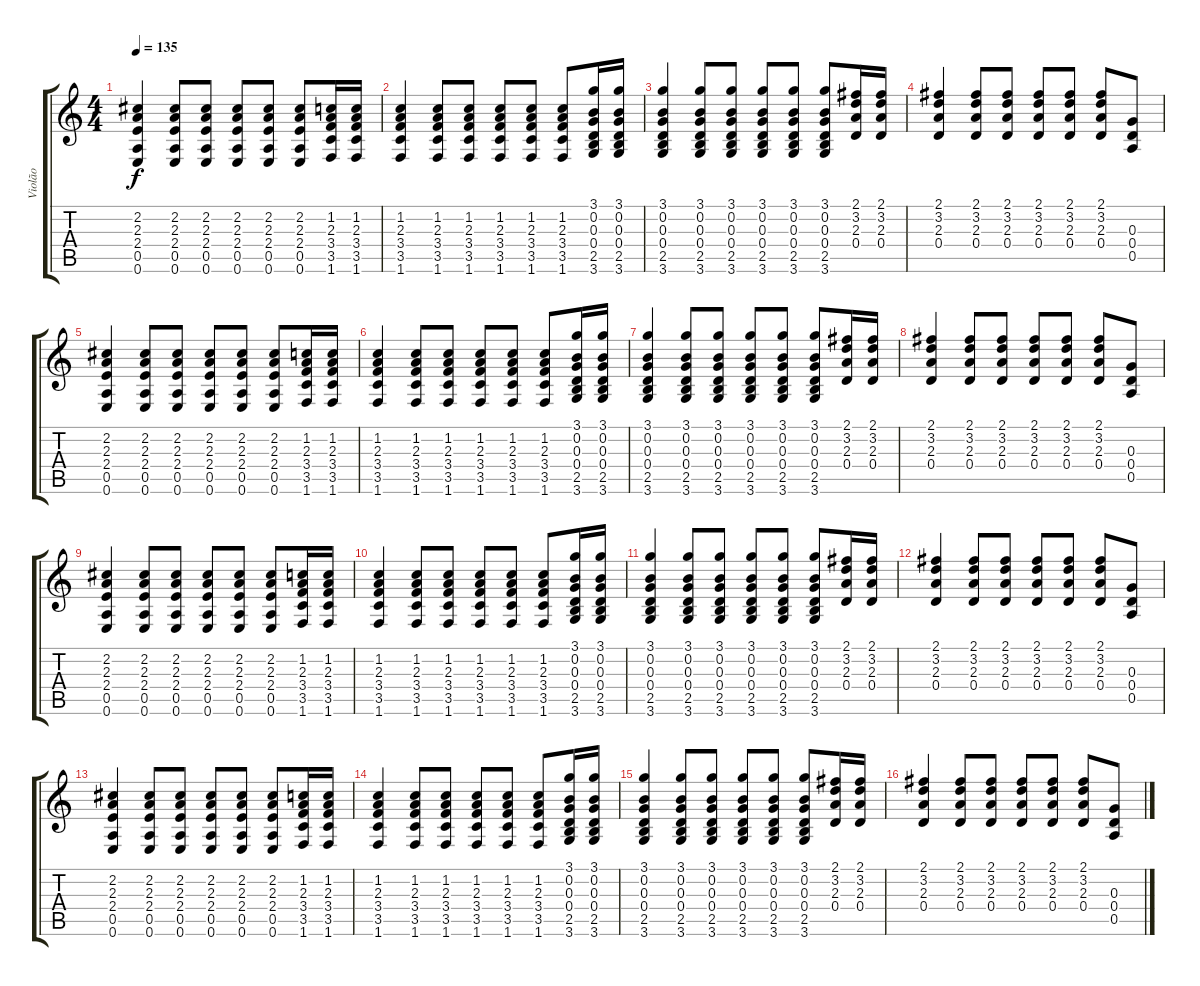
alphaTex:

\track ("Violão" "Violão") {instrument acousticguitarnylon}
\staff {score tabs}
\tuning (E4 B3 G3 D3 A2 E2) {hide}
\ts (4 4)
\tempo 135
\clef g2
\ks c
(2.2 2.3 2.4 0.5 0.6).4{dy f} (2.2 2.3 2.4 0.5 0.6).8 (2.2 2.3 2.4 0.5 0.6).8 (2.2 2.3 2.4 0.5 0.6).8 (2.2 2.3 2.4 0.5 0.6).8 (2.2 2.3 2.4 0.5 0.6).8 (1.2 2.3 3.4 3.5 1.6).16 (1.2 2.3 3.4 3.5 1.6).16 |
(1.2 2.3 3.4 3.5 1.6).4 (1.2 2.3 3.4 3.5 1.6).8 (1.2 2.3 3.4 3.5 1.6).8 (1.2 2.3 3.4 3.5 1.6).8 (1.2 2.3 3.4 3.5 1.6).8 (1.2 2.3 3.4 3.5 1.6).8 (3.1 0.2 0.3 0.4 2.5 3.6).16 (3.1 0.2 0.3 0.4 2.5 3.6).16 |
(3.1 0.2 0.3 0.4 2.5 3.6).4 (3.1 0.2 0.3 0.4 2.5 3.6).8 (3.1 0.2 0.3 0.4 2.5 3.6).8 (3.1 0.2 0.3 0.4 2.5 3.6).8 (3.1 0.2 0.3 0.4 2.5 3.6).8 (3.1 0.2 0.3 0.4 2.5 3.6).8 (2.1 3.2 2.3 0.4).16 (2.1 3.2 2.3 0.4).16 |
(2.1 3.2 2.3 0.4).4 (2.1 3.2 2.3 0.4).8 (2.1 3.2 2.3 0.4).8 (2.1 3.2 2.3 0.4).8 (2.1 3.2 2.3 0.4).8 (2.1 3.2 2.3 0.4).8 (0.3 0.4 0.5).8 |
(2.2 2.3 2.4 0.5 0.6).4 (2.2 2.3 2.4 0.5 0.6).8 (2.2 2.3 2.4 0.5 0.6).8 (2.2 2.3 2.4 0.5 0.6).8 (2.2 2.3 2.4 0.5 0.6).8 (2.2 2.3 2.4 0.5 0.6).8 (1.2 2.3 3.4 3.5 1.6).16 (1.2 2.3 3.4 3.5 1.6).16 |
(1.2 2.3 3.4 3.5 1.6).4 (1.2 2.3 3.4 3.5 1.6).8 (1.2 2.3 3.4 3.5 1.6).8 (1.2 2.3 3.4 3.5 1.6).8 (1.2 2.3 3.4 3.5 1.6).8 (1.2 2.3 3.4 3.5 1.6).8 (3.1 0.2 0.3 0.4 2.5 3.6).16 (3.1 0.2 0.3 0.4 2.5 3.6).16 |
(3.1 0.2 0.3 0.4 2.5 3.6).4 (3.1 0.2 0.3 0.4 2.5 3.6).8 (3.1 0.2 0.3 0.4 2.5 3.6).8 (3.1 0.2 0.3 0.4 2.5 3.6).8 (3.1 0.2 0.3 0.4 2.5 3.6).8 (3.1 0.2 0.3 0.4 2.5 3.6).8 (2.1 3.2 2.3 0.4).16 (2.1 3.2 2.3 0.4).16 |
(2.1 3.2 2.3 0.4).4 (2.1 3.2 2.3 0.4).8 (2.1 3.2 2.3 0.4).8 (2.1 3.2 2.3 0.4).8 (2.1 3.2 2.3 0.4).8 (2.1 3.2 2.3 0.4).8 (0.3 0.4 0.5).8 |
(2.2 2.3 2.4 0.5 0.6).4 (2.2 2.3 2.4 0.5 0.6).8 (2.2 2.3 2.4 0.5 0.6).8 (2.2 2.3 2.4 0.5 0.6).8 (2.2 2.3 2.4 0.5 0.6).8 (2.2 2.3 2.4 0.5 0.6).8 (1.2 2.3 3.4 3.5 1.6).16 (1.2 2.3 3.4 3.5 1.6).16 |
(1.2 2.3 3.4 3.5 1.6).4 (1.2 2.3 3.4 3.5 1.6).8 (1.2 2.3 3.4 3.5 1.6).8 (1.2 2.3 3.4 3.5 1.6).8 (1.2 2.3 3.4 3.5 1.6).8 (1.2 2.3 3.4 3.5 1.6).8 (3.1 0.2 0.3 0.4 2.5 3.6).16 (3.1 0.2 0.3 0.4 2.5 3.6).16 |
(3.1 0.2 0.3 0.4 2.5 3.6).4 (3.1 0.2 0.3 0.4 2.5 3.6).8 (3.1 0.2 0.3 0.4 2.5 3.6).8 (3.1 0.2 0.3 0.4 2.5 3.6).8 (3.1 0.2 0.3 0.4 2.5 3.6).8 (3.1 0.2 0.3 0.4 2.5 3.6).8 (2.1 3.2 2.3 0.4).16 (2.1 3.2 2.3 0.4).16 |
(2.1 3.2 2.3 0.4).4 (2.1 3.2 2.3 0.4).8 (2.1 3.2 2.3 0.4).8 (2.1 3.2 2.3 0.4).8 (2.1 3.2 2.3 0.4).8 (2.1 3.2 2.3 0.4).8 (0.3 0.4 0.5).8 |
(2.2 2.3 2.4 0.5 0.6).4 (2.2 2.3 2.4 0.5 0.6).8 (2.2 2.3 2.4 0.5 0.6).8 (2.2 2.3 2.4 0.5 0.6).8 (2.2 2.3 2.4 0.5 0.6).8 (2.2 2.3 2.4 0.5 0.6).8 (1.2 2.3 3.4 3.5 1.6).16 (1.2 2.3 3.4 3.5 1.6).16 |
(1.2 2.3 3.4 3.5 1.6).4 (1.2 2.3 3.4 3.5 1.6).8 (1.2 2.3 3.4 3.5 1.6).8 (1.2 2.3 3.4 3.5 1.6).8 (1.2 2.3 3.4 3.5 1.6).8 (1.2 2.3 3.4 3.5 1.6).8 (3.1 0.2 0.3 0.4 2.5 3.6).16 (3.1 0.2 0.3 0.4 2.5 3.6).16 |
(3.1 0.2 0.3 0.4 2.5 3.6).4 (3.1 0.2 0.3 0.4 2.5 3.6).8 (3.1 0.2 0.3 0.4 2.5 3.6).8 (3.1 0.2 0.3 0.4 2.5 3.6).8 (3.1 0.2 0.3 0.4 2.5 3.6).8 (3.1 0.2 0.3 0.4 2.5 3.6).8 (2.1 3.2 2.3 0.4).16 (2.1 3.2 2.3 0.4).16 |
(2.1 3.2 2.3 0.4).4 (2.1 3.2 2.3 0.4).8 (2.1 3.2 2.3 0.4).8 (2.1 3.2 2.3 0.4).8 (2.1 3.2 2.3 0.4).8 (2.1 3.2 2.3 0.4).8 (0.3 0.4 0.5).8
